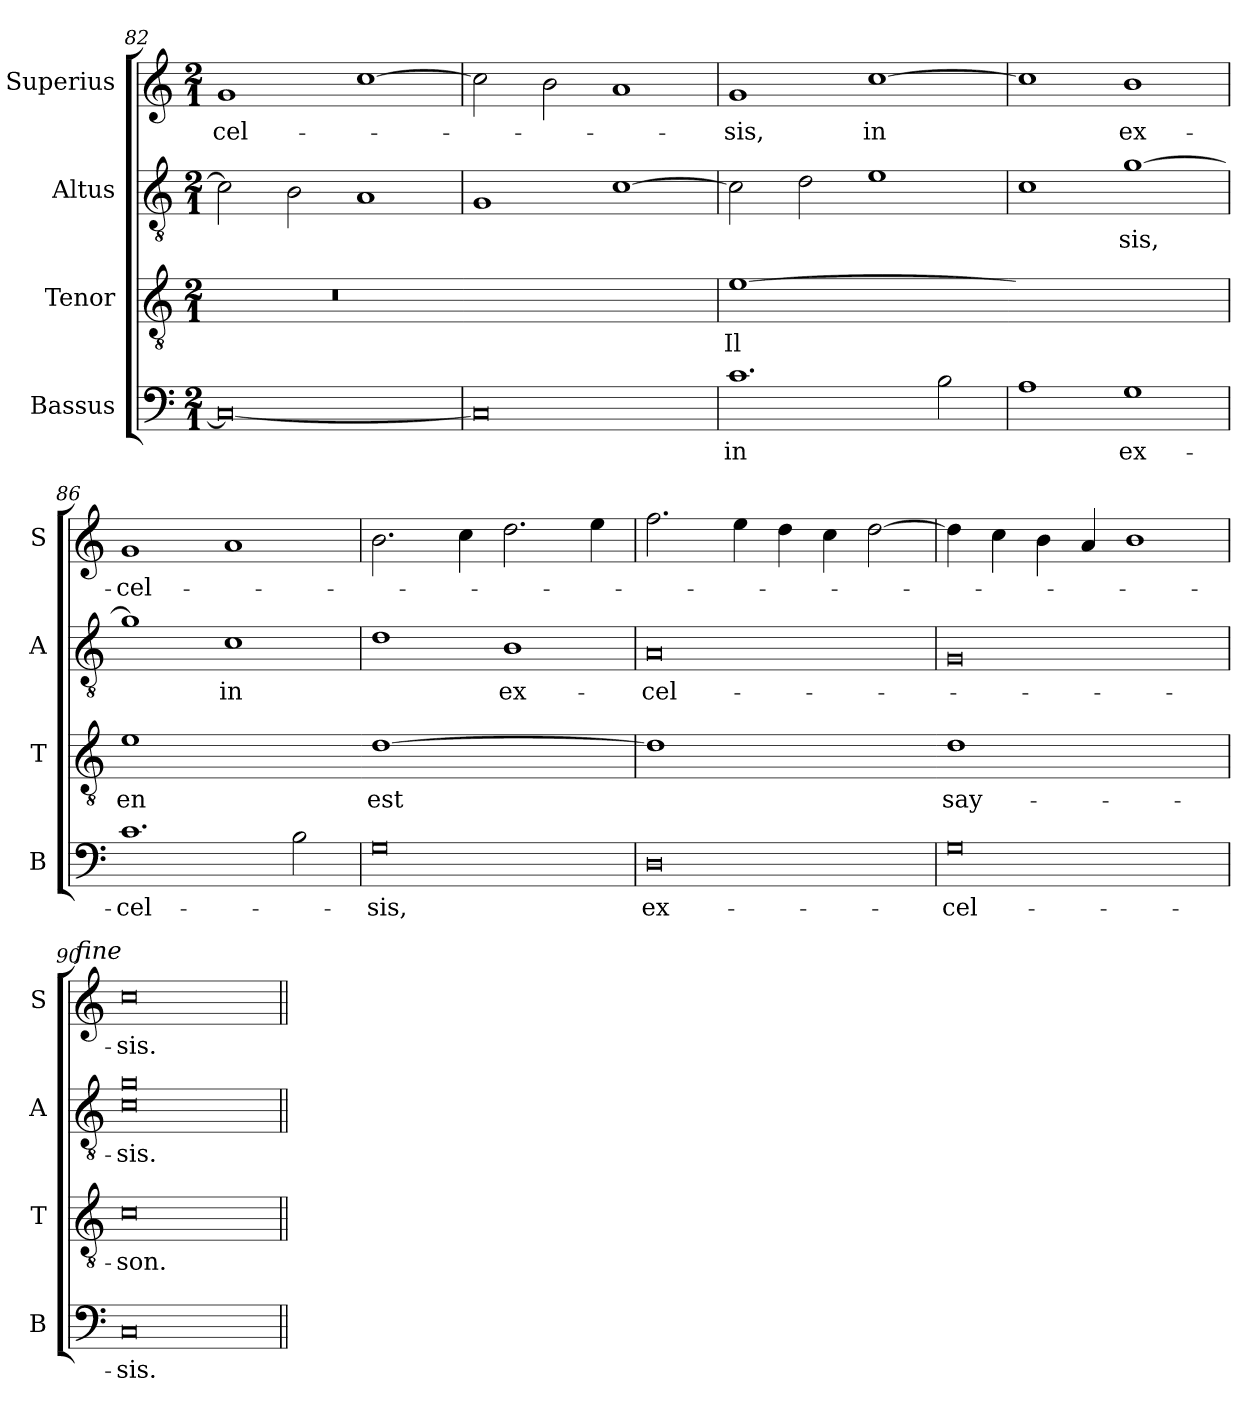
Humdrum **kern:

**kern	**text	**kern	**text	**kern	**text	**kern	**text
*part4	*part4	*part3	*part3	*part2	*part2	*part1	*part1
*staff4	*staff4	*staff3	*staff3	*staff2	*staff2	*staff1	*staff1
*I"Bassus	*	*I"Tenor	*	*I"Altus	*	*I"Superius	*
*I'B	*	*I'T	*	*I'A	*	*I'S	*
*clefF4	*	*clefGv2	*	*clefGv2	*	*clefG2	*
*k[]	*	*k[]	*	*k[]	*	*k[]	*
*M2/1	*	*M2/1	*	*M2/1	*	*M2/1	*
=82	=82	=82	=82	=82	=82	=82	=82
!	!	!LO:N:vis=1	!	!	!	!	!
0C_	.	0r	.	2c\]	.	1g	-cel-
.	.	.	.	2B\	.	.	.
.	.	.	.	1A	.	[1cc	.
=83	=83	=83-	=83	=83	=83	=83	=83
!	!	!LO:N:vis=1	!	!	!	!	!
0C]	.	0ryy	.	1G	.	2cc\]	.
.	.	.	.	.	.	2b\	.
.	.	.	.	[1c	.	1a	.
=84	=84	=84	=84	=84	=84	=84	=84
!	!	!LO:N:vis=1	!	!	!	!	!
1.c	in	[0e	Il	2c\]	.	1g	-sis,
.	.	.	.	2d\	.	.	.
.	.	.	.	1e	.	[1cc	in
2B\	.	.	.	.	.	.	.
=85	=85	=85-	=85	=85	=85	=85	=85
!	!	!LO:N:vis=1	!	!	!	!	!
1A	.	0eyy]	.	1c	.	1cc]	.
1G	ex-	.	.	[1g	-sis,	1b	ex-
=86	=86	=86	=86	=86	=86	=86	=86
!	!	!LO:N:vis=1	!	!	!	!	!
1.c	-cel-	0e	en	1g]	.	1g	-cel-
.	.	.	.	1c	in	1a	.
2B\	.	.	.	.	.	.	.
=87	=87	=87-	=87	=87	=87	=87	=87
!	!	!LO:N:vis=1	!	!	!	!	!
0G	-sis,	[0d	est	1d	.	2.b\	.
.	.	.	.	.	.	4cc\	.
.	.	.	.	1B	ex-	2.dd\	.
.	.	.	.	.	.	4ee\	.
=88	=88	=88	=88	=88	=88	=88	=88
!	!	!LO:N:vis=1	!	!	!	!	!
0D	ex-	0d]	.	0A	-cel-	2.ff\	.
.	.	.	.	.	.	4ee\	.
.	.	.	.	.	.	4dd\	.
.	.	.	.	.	.	4cc\	.
.	.	.	.	.	.	[2dd\	.
=89	=89	=89-	=89	=89	=89	=89	=89
!	!	!LO:N:vis=1	!	!	!	!	!
0G	-cel-	0d	say-	0G	.	4dd\]	.
.	.	.	.	.	.	4cc\	.
.	.	.	.	.	.	4b\	.
.	.	.	.	.	.	4a/	.
.	.	.	.	.	.	1b	.
=90	=90	=90	=90	=90	=90	=90	=90
*	*	*	*	*^	*	*	*
0C	-sis.	0c	-son.	0c\	0g/	-sis.	0cc	-sis.
!	!	!	!	!	!	!	!LO:TX:a:i:rj:t=fine	!
*	*	*	*	*v	*v	*	*	*
=||	=||	=||	=||	=||	=||	=||	=||
*-	*-	*-	*-	*-	*-	*-	*-
